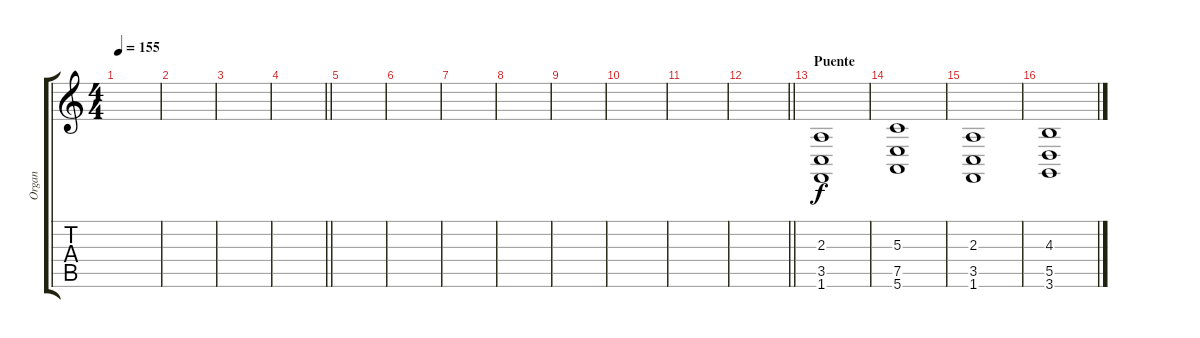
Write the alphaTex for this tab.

\track ("Organ" "Organ") {instrument rockorgan}
\staff {score tabs}
\tuning (E4 B3 G3 D3 A2 E2) {hide}
\ts (4 4)
\tempo 155
\clef g2
\ks c
|
|
|
\barLineRight lightlight
|
\section ("" "")
|
|
|
|
|
|
|
\barLineRight lightlight
|
\section ("" "Puente")
(2.3 3.5 1.6).1 |
(5.3 7.5 5.6).1 |
(2.3 3.5 1.6).1 |
(4.3 5.5 3.6).1
